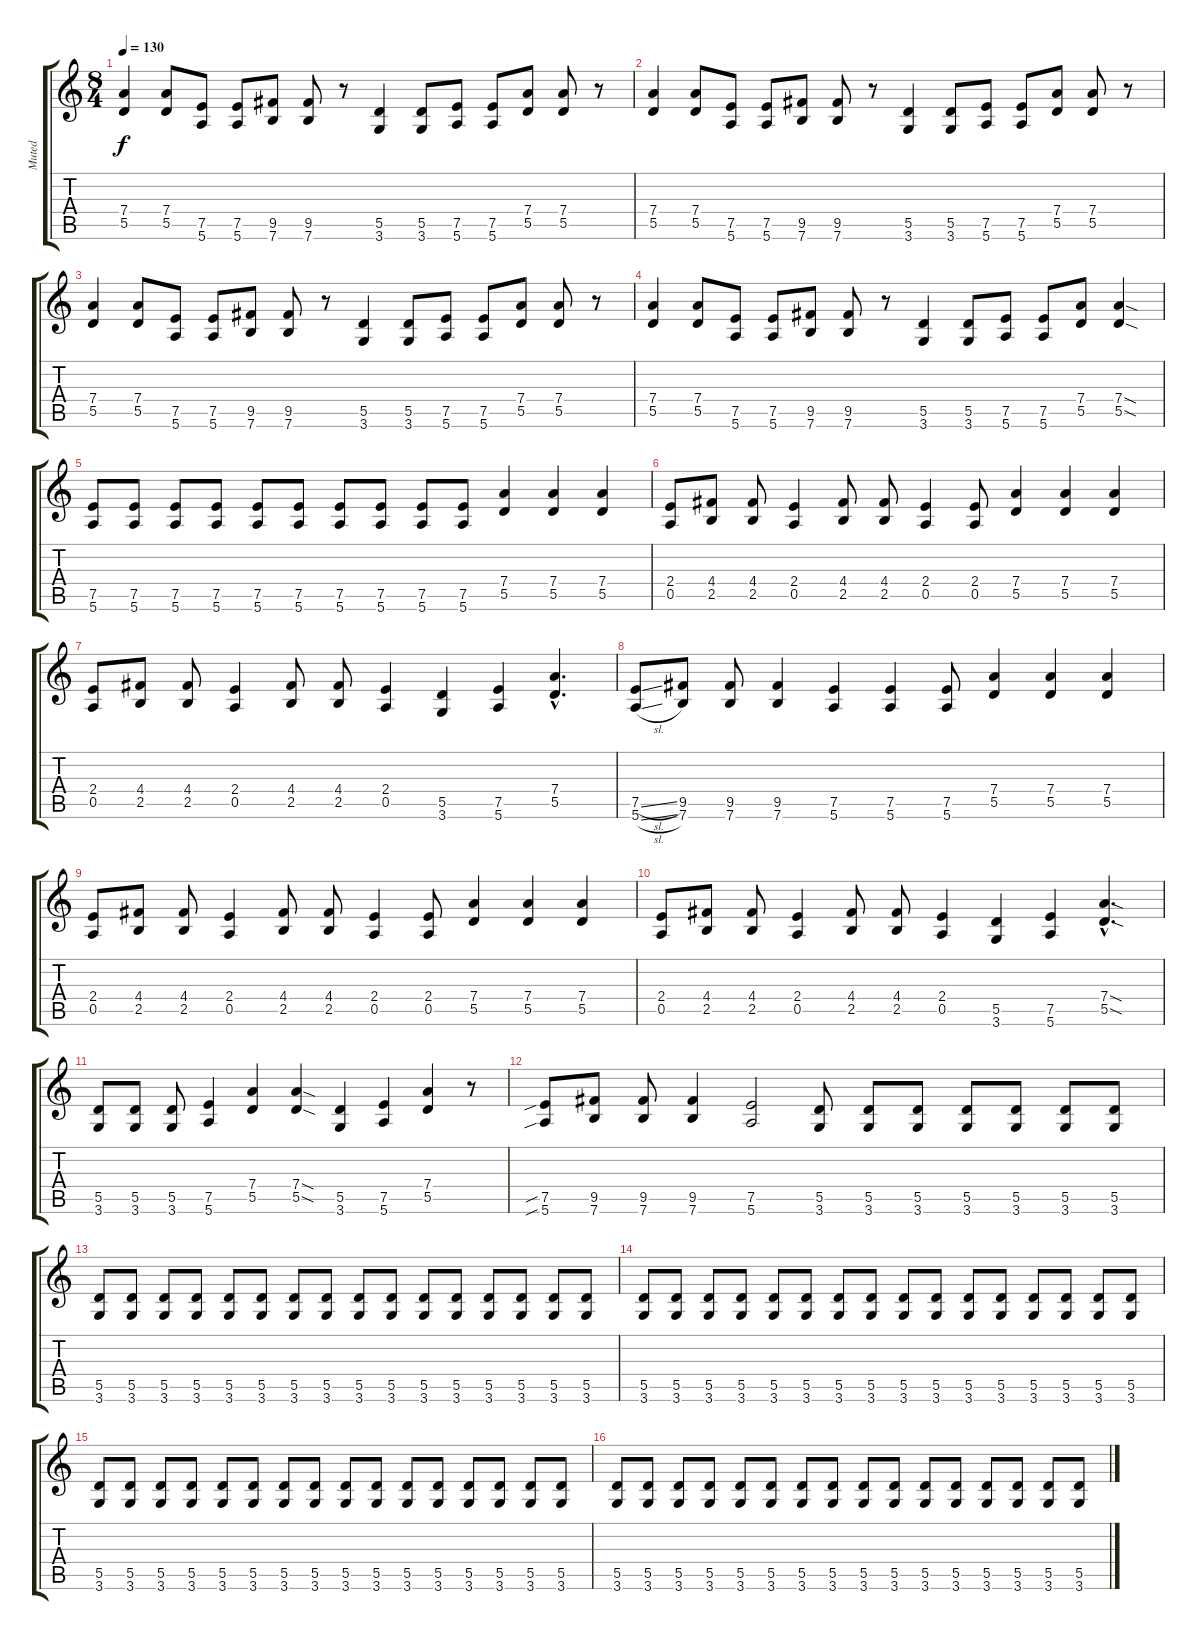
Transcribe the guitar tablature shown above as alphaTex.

\track ("Muted" "Muted") {instrument electricguitarmuted}
\staff {score tabs}
\tuning (E4 B3 G3 D3 A2 E2) {hide}
\ts (8 4)
\tempo 130
\clef g2
\ks c
(7.4 5.5).4{dy f} (7.4 5.5).8 (7.5 5.6).8 (7.5 5.6).8 (9.5 7.6).8 (9.5 7.6).8 r.8 (5.5 3.6).4 (5.5 3.6).8 (7.5 5.6).8 (7.5 5.6).8 (7.4 5.5).8 (7.4 5.5).8 r.8 |
(7.4 5.5).4{volume 11 instrument distortionguitar} (7.4 5.5).8 (7.5 5.6).8 (7.5 5.6).8 (9.5 7.6).8 (9.5 7.6).8 r.8 (5.5 3.6).4 (5.5 3.6).8 (7.5 5.6).8 (7.5 5.6).8 (7.4 5.5).8 (7.4 5.5).8 r.8 |
(7.4 5.5).4 (7.4 5.5).8 (7.5 5.6).8 (7.5 5.6).8 (9.5 7.6).8 (9.5 7.6).8 r.8 (5.5 3.6).4 (5.5 3.6).8 (7.5 5.6).8 (7.5 5.6).8 (7.4 5.5).8 (7.4 5.5).8 r.8 |
(7.4 5.5).4 (7.4 5.5).8 (7.5 5.6).8 (7.5 5.6).8 (9.5 7.6).8 (9.5 7.6).8 r.8 (5.5 3.6).4 (5.5 3.6).8 (7.5 5.6).8 (7.5 5.6).8 (7.4 5.5).8 (7.4{sod} 5.5{sod}).4 |
(7.5 5.6).8 (7.5 5.6).8 (7.5 5.6).8 (7.5 5.6).8 (7.5 5.6).8 (7.5 5.6).8 (7.5 5.6).8 (7.5 5.6).8 (7.5 5.6).8 (7.5 5.6).8 (7.4 5.5).4 (7.4 5.5).4 (7.4 5.5).4 |
(2.4 0.5).8 (4.4 2.5).8 (4.4 2.5).8 (2.4 0.5).4 (4.4 2.5).8 (4.4 2.5).8 (2.4 0.5).4 (2.4 0.5).8 (7.4 5.5).4 (7.4 5.5).4 (7.4 5.5).4 |
(2.4 0.5).8 (4.4 2.5).8 (4.4 2.5).8 (2.4 0.5).4 (4.4 2.5).8 (4.4 2.5).8 (2.4 0.5).4 (5.5 3.6).4 (7.5 5.6).4 (7.4{hac} 5.5{hac}).4{d} |
(7.5{sl} 5.6{sl}).8 (9.5 7.6).8 (9.5 7.6).8 (9.5 7.6).4 (7.5 5.6).4 (7.5 5.6).4 (7.5 5.6).8 (7.4 5.5).4 (7.4 5.5).4 (7.4 5.5).4 |
(2.4 0.5).8 (4.4 2.5).8 (4.4 2.5).8 (2.4 0.5).4 (4.4 2.5).8 (4.4 2.5).8 (2.4 0.5).4 (2.4 0.5).8 (7.4 5.5).4 (7.4 5.5).4 (7.4 5.5).4 |
(2.4 0.5).8 (4.4 2.5).8 (4.4 2.5).8 (2.4 0.5).4 (4.4 2.5).8 (4.4 2.5).8 (2.4 0.5).4 (5.5 3.6).4 (7.5 5.6).4 (7.4{sod hac} 5.5{sod hac}).4{d} |
(5.5 3.6).8 (5.5 3.6).8 (5.5 3.6).8 (7.5 5.6).4 (7.4 5.5).4 (7.4{sod} 5.5{sod}).4 (5.5 3.6).4 (7.5 5.6).4 (7.4 5.5).4 r.8 |
(7.5{sib} 5.6{sib}).8 (9.5 7.6).8 (9.5 7.6).8 (9.5 7.6).4 (7.5 5.6).2 (5.5 3.6).8 (5.5 3.6).8 (5.5 3.6).8 (5.5 3.6).8 (5.5 3.6).8 (5.5 3.6).8 (5.5 3.6).8 |
(5.5 3.6).8 (5.5 3.6).8 (5.5 3.6).8 (5.5 3.6).8 (5.5 3.6).8 (5.5 3.6).8 (5.5 3.6).8 (5.5 3.6).8 (5.5 3.6).8 (5.5 3.6).8 (5.5 3.6).8 (5.5 3.6).8 (5.5 3.6).8 (5.5 3.6).8 (5.5 3.6).8 (5.5 3.6).8 |
(5.5 3.6).8 (5.5 3.6).8 (5.5 3.6).8 (5.5 3.6).8 (5.5 3.6).8 (5.5 3.6).8 (5.5 3.6).8 (5.5 3.6).8 (5.5 3.6).8 (5.5 3.6).8 (5.5 3.6).8 (5.5 3.6).8 (5.5 3.6).8 (5.5 3.6).8 (5.5 3.6).8 (5.5 3.6).8 |
(5.5 3.6).8 (5.5 3.6).8 (5.5 3.6).8 (5.5 3.6).8 (5.5 3.6).8 (5.5 3.6).8 (5.5 3.6).8 (5.5 3.6).8 (5.5 3.6).8 (5.5 3.6).8 (5.5 3.6).8 (5.5 3.6).8 (5.5 3.6).8 (5.5 3.6).8 (5.5 3.6).8 (5.5 3.6).8 |
(5.5 3.6).8 (5.5 3.6).8 (5.5 3.6).8 (5.5 3.6).8 (5.5 3.6).8 (5.5 3.6).8 (5.5 3.6).8 (5.5 3.6).8 (5.5 3.6).8 (5.5 3.6).8 (5.5 3.6).8 (5.5 3.6).8 (5.5 3.6).8 (5.5 3.6).8 (5.5 3.6).8 (5.5 3.6).8
